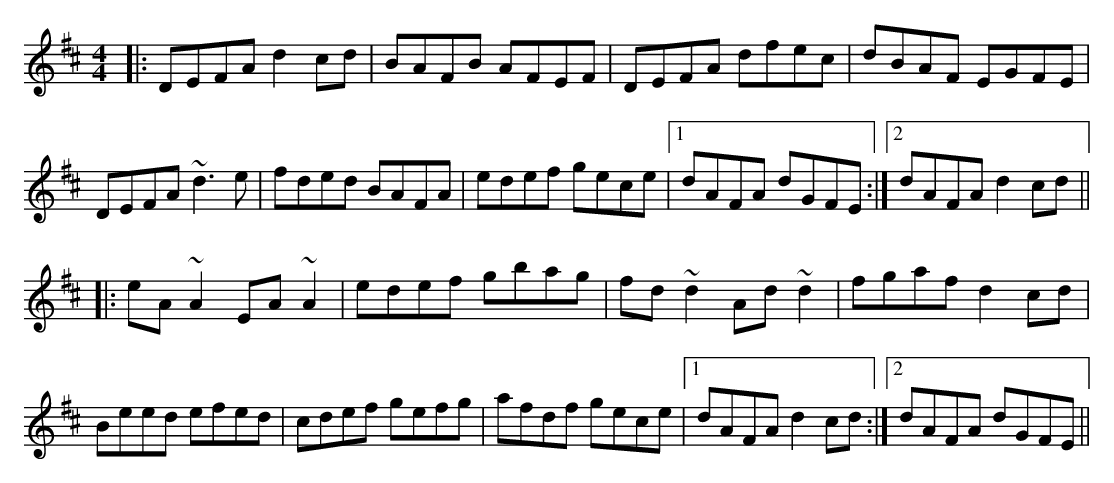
X:1
M:4/4
K:D
|:DEFA d2cd|BAFB AFEF|DEFA dfec|dBAF EGFE|
DEFA ~d3e|fded BAFA|edef gece|1 dAFA dGFE:|2 dAFA d2cd||
|:eA~A2 EA~A2|edef gbag|fd~d2 Ad~d2|fgaf d2cd|
Beed efed|cdef gefg|afdf gece|1 dAFA d2cd:|2 dAFA dGFE||
